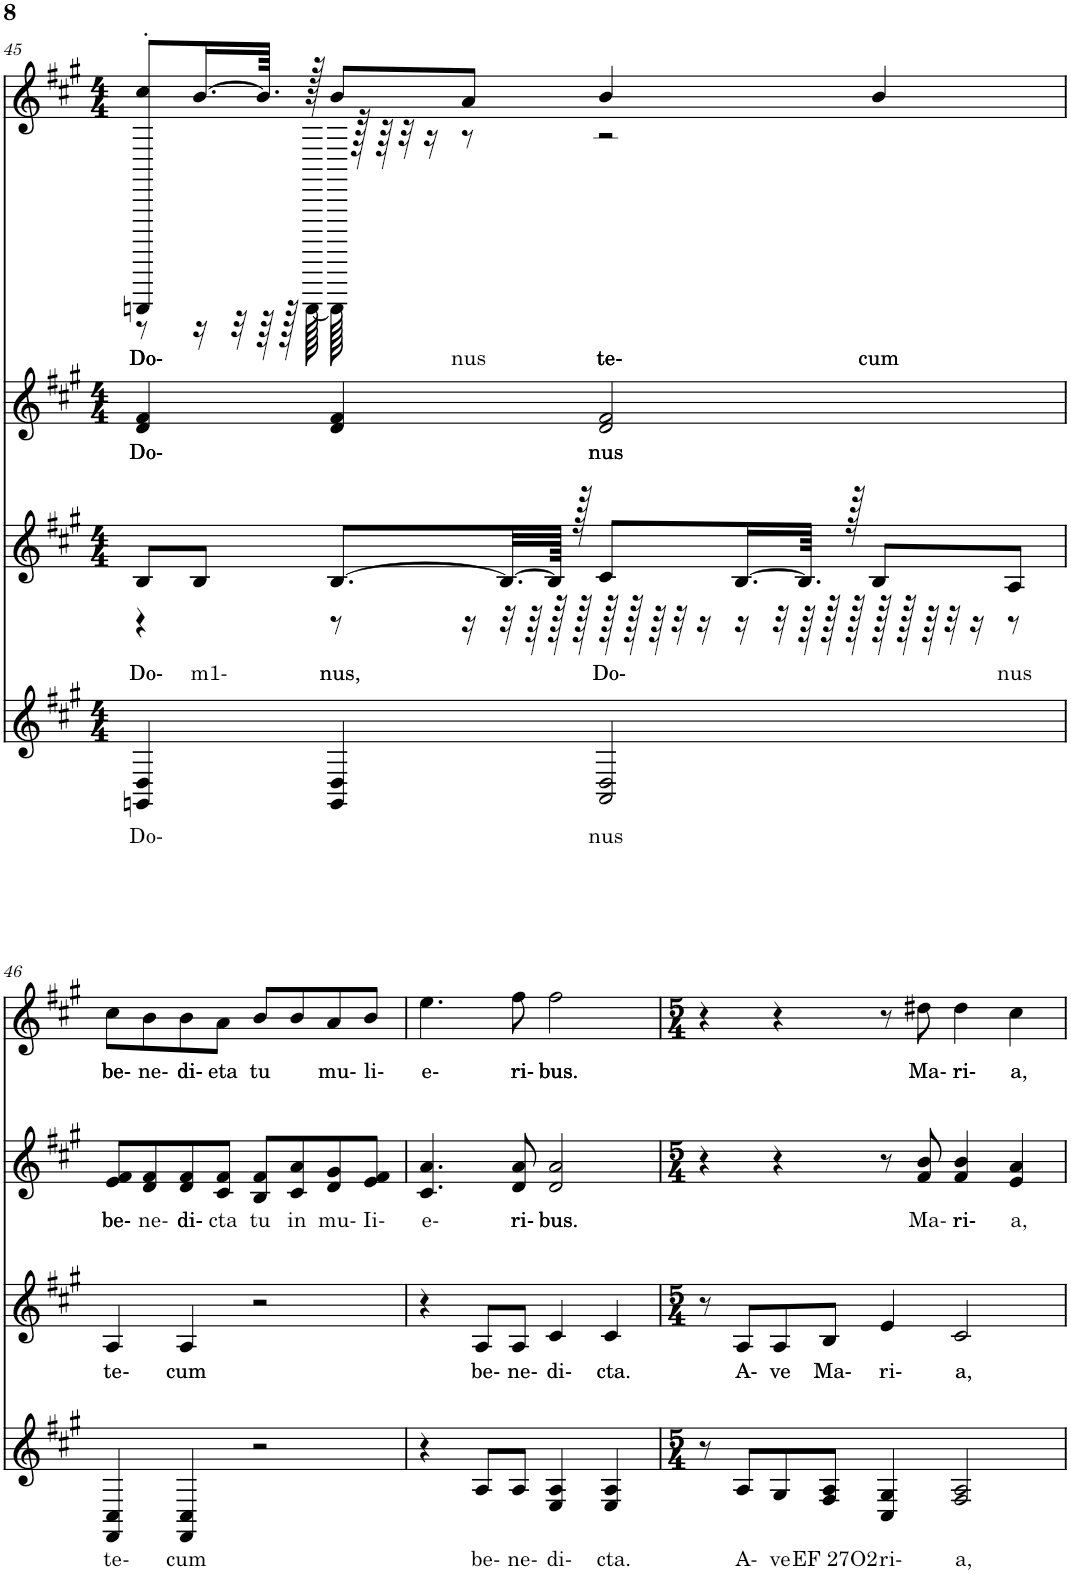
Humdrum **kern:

**kern	**text	**kern	**text	**kern	**text	**kern	**text
*part4	*part4	*part3	*part3	*part2	*part2	*part1	*part1
*staff4	*staff4	*staff3	*staff3	*staff2	*staff2	*staff1	*staff1
*I"Grand Piano, Bass	*	*I"Grand Piano, Tenor	*	*I"Grand Piano, Alt	*	*I"Grand Piano, Sopran	*
*I'Pno	*	*I'Pno	*	*I'Pno	*	*I'Pno	*
!!LO:PB:g=z
*clefG2	*	*clefG2	*	*clefG2	*	*clefG2	*
*k[f#c#g#]	*	*k[f#c#g#]	*	*k[f#c#g#]	*	*k[f#c#g#]	*
*M4/4	*	*M4/4	*	*M4/4	*	*M4/4	*
=45	=45	=45	=45	=45	=45	=45	=45
!	!LO:LY:b	!	!LO:LY:b	!	!LO:LY:b	!	!LO:LY:b
*	*	*^	*	*	*	*^	*
4GGn/ 4D/	Do-	8B/L	4r	Do-	4d/ 4f#/	Do-	8CCCCCn/' 8cc#/'L	8r	Do-
!	!	!	!	!LO:LY:b	!	!	!	!	!
.	.	8B/J	.	m1-	.	.	[16.b/L	16r	.
.	.	.	.	.	.	.	.	32r	.
.	.	.	.	.	.	.	64.b/JJkk]	64r	.
.	.	.	.	.	.	.	.	128r	.
.	.	.	.	.	.	.	128r	[128CCCCC\	.
!	!	!	!	!LO:LY:b	!	!	!	!	!
4GG/ 4D/	.	[8.B/L	8r	nus,	4d/ 4f#/	.	8b/L	128CCCCC\]	.
.	.	.	.	.	.	.	.	128r	.
.	.	.	.	.	.	.	.	64r	.
.	.	.	.	.	.	.	.	32r	.
.	.	.	.	.	.	.	.	16r	.
!	!	!	!	!	!	!	!	!	!LO:LY:b
.	.	.	16r	.	.	.	8a/J	8r	nus
.	.	32.B/LL_	32r	.	.	.	.	.	.
.	.	.	64r	.	.	.	.	.	.
.	.	128B/JJJkk]	128r	.	.	.	.	.	.
.	.	128r	128r	.	.	.	.	.	.
!	!LO:LY:b	!	!	!LO:LY:b	!	!LO:LY:b	!	!	!LO:LY:b
2AA/ 2D/	nus	8c#/L	128r	Do-	2d/ 2f#/	nus	4b/	2r	te-
.	.	.	128r	.	.	.	.	.	.
.	.	.	64r	.	.	.	.	.	.
.	.	.	32r	.	.	.	.	.	.
.	.	.	16r	.	.	.	.	.	.
.	.	[16.B/L	16r	.	.	.	.	.	.
.	.	.	32r	.	.	.	.	.	.
.	.	64.B/JJkk]	64r	.	.	.	.	.	.
.	.	.	128r	.	.	.	.	.	.
.	.	128r	128r	.	.	.	.	.	.
!	!	!	!	!	!	!	!	!	!LO:LY:b
.	.	8B/L	128r	.	.	.	4b/	.	cum
.	.	.	128r	.	.	.	.	.	.
.	.	.	64r	.	.	.	.	.	.
.	.	.	32r	.	.	.	.	.	.
.	.	.	16r	.	.	.	.	.	.
!	!	!	!	!LO:LY:b	!	!	!	!	!
.	.	8A/J	8r	nus	.	.	.	.	.
*	*	*	*	*	*	*	*v	*v	*
!!LO:LB:g=z
=46	=46	=46	=46	=46	=46	=46	=46	=46
!	!LO:LY:b	!	!	!LO:LY:b	!	!LO:LY:b	!	!LO:LY:b
*	*	*v	*v	*	*	*	*	*
4FF#/ 4C#/	te-	4A/	te-	8e/ 8f#/L	be-	8cc#\L	be-
!	!	!	!	!	!LO:LY:b	!	!LO:LY:b
.	.	.	.	8d/ 8f#/	ne-	8b\	ne-
!	!LO:LY:b	!	!LO:LY:b	!	!LO:LY:b	!	!LO:LY:b
4FF#/ 4C#/	cum	4A/	cum	8d/ 8f#/	di-	8b\	di-
!	!	!	!	!	!LO:LY:b	!	!LO:LY:b
.	.	.	.	8c#/ 8f#/J	cta	8a\J	eta
!	!	!	!	!	!LO:LY:b	!	!LO:LY:b
2r	.	2r	.	8B/ 8f#/L	tu	8b/L	tu
!	!	!	!	!	!LO:LY:b	!	!
.	.	.	.	8c#/ 8a/	in	8b/	.
!	!	!	!	!	!LO:LY:b	!	!LO:LY:b
.	.	.	.	8d/ 8g#/	mu-	8a/	mu-
!	!	!	!	!	!LO:LY:b	!	!LO:LY:b
.	.	.	.	8e/ 8f#/J	Ii-	8b/J	li-
=47	=47	=47	=47	=47	=47	=47	=47
!	!	!	!	!	!LO:LY:b	!	!LO:LY:b
4r	.	4r	.	4.c#/ 4.a/	e-	4.ee\	e-
!	!LO:LY:b	!	!LO:LY:b	!	!	!	!
8A/L	be-	8A/L	be-	.	.	.	.
!	!LO:LY:b	!	!LO:LY:b	!	!LO:LY:b	!	!LO:LY:b
8A/J	ne-	8A/J	ne-	8d/ 8a/	ri-	8ff#\	ri-
!	!LO:LY:b	!	!LO:LY:b	!	!LO:LY:b	!	!LO:LY:b
4E/ 4A/	di-	4c#/	di-	2d/ 2a/	bus.	2ff#\	bus.
!	!LO:LY:b	!	!LO:LY:b	!	!	!	!
4E/ 4A/	cta.	4c#/	cta.	.	.	.	.
=48	=48	=48	=48	=48	=48	=48	=48
*M5/4	*	*M5/4	*	*M5/4	*	*M5/4	*
8r	.	8r	.	4r	.	4r	.
!	!LO:LY:b	!	!LO:LY:b	!	!	!	!
8A/L	A-	8A/L	A-	.	.	.	.
!	!LO:LY:b	!	!LO:LY:b	!	!	!	!
8G#/	ve	8A/	ve	4r	.	4r	.
!	!LO:LY:b	!	!LO:LY:b	!	!	!	!
8F#/ 8A/J	EF 27O2	8B/J	Ma-	.	.	.	.
!	!LO:LY:b	!	!LO:LY:b	!	!	!	!
4C#/ 4G#/	ri-	4e/	ri-	8r	.	8r	.
!	!	!	!	!	!LO:LY:b	!	!LO:LY:b
.	.	.	.	8f#/ 8b/	Ma-	8dd#X\	Ma-
!	!LO:LY:b	!	!LO:LY:b	!	!LO:LY:b	!	!LO:LY:b
2F#/ 2A/	a,	2c#/	a,	4f#/ 4b/	ri-	4dd#\	ri-
!	!	!	!	!	!LO:LY:b	!	!LO:LY:b
.	.	.	.	4e/ 4a/	a,	4cc#\	a,
=	=	=	=	=	=	=	=
*-	*-	*-	*-	*-	*-	*-	*-
